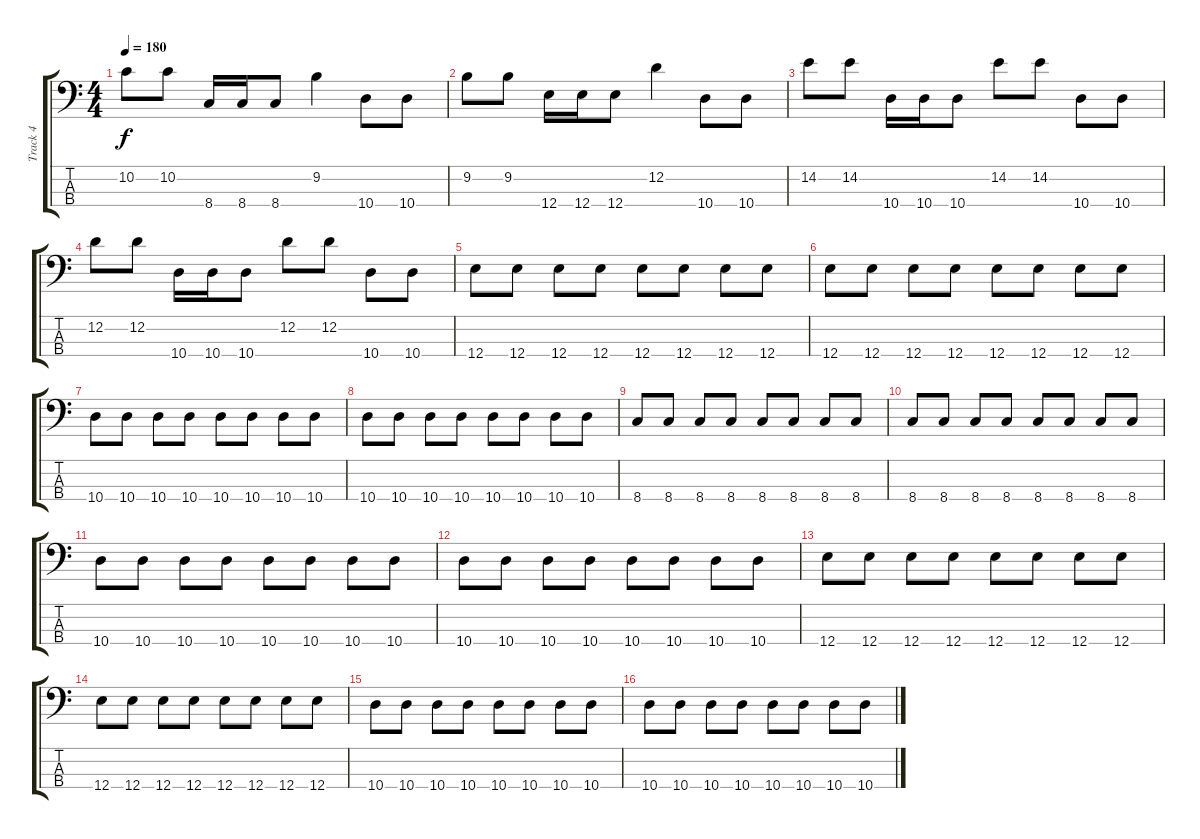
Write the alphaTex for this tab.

\track ("Track 4" "Track 4") {instrument electricbassfinger}
\staff {score tabs}
\tuning (G2 D2 A1 E1) {hide}
\ts (4 4)
\tempo 180
\clef f4
\ks c
10.2.8{dy f} 10.2.8 8.4.16 8.4.16 8.4.8 9.2.4 10.4.8 10.4.8 |
9.2.8 9.2.8 12.4.16 12.4.16 12.4.8 12.2.4 10.4.8 10.4.8 |
14.2.8 14.2.8 10.4.16 10.4.16 10.4.8 14.2.8 14.2.8 10.4.8 10.4.8 |
12.2.8 12.2.8 10.4.16 10.4.16 10.4.8 12.2.8 12.2.8 10.4.8 10.4.8 |
12.4.8 12.4.8 12.4.8 12.4.8 12.4.8 12.4.8 12.4.8 12.4.8 |
12.4.8 12.4.8 12.4.8 12.4.8 12.4.8 12.4.8 12.4.8 12.4.8 |
10.4.8 10.4.8 10.4.8 10.4.8 10.4.8 10.4.8 10.4.8 10.4.8 |
10.4.8 10.4.8 10.4.8 10.4.8 10.4.8 10.4.8 10.4.8 10.4.8 |
8.4.8 8.4.8 8.4.8 8.4.8 8.4.8 8.4.8 8.4.8 8.4.8 |
8.4.8 8.4.8 8.4.8 8.4.8 8.4.8 8.4.8 8.4.8 8.4.8 |
10.4.8 10.4.8 10.4.8 10.4.8 10.4.8 10.4.8 10.4.8 10.4.8 |
10.4.8 10.4.8 10.4.8 10.4.8 10.4.8 10.4.8 10.4.8 10.4.8 |
12.4.8 12.4.8 12.4.8 12.4.8 12.4.8 12.4.8 12.4.8 12.4.8 |
12.4.8 12.4.8 12.4.8 12.4.8 12.4.8 12.4.8 12.4.8 12.4.8 |
10.4.8 10.4.8 10.4.8 10.4.8 10.4.8 10.4.8 10.4.8 10.4.8 |
10.4.8 10.4.8 10.4.8 10.4.8 10.4.8 10.4.8 10.4.8 10.4.8
